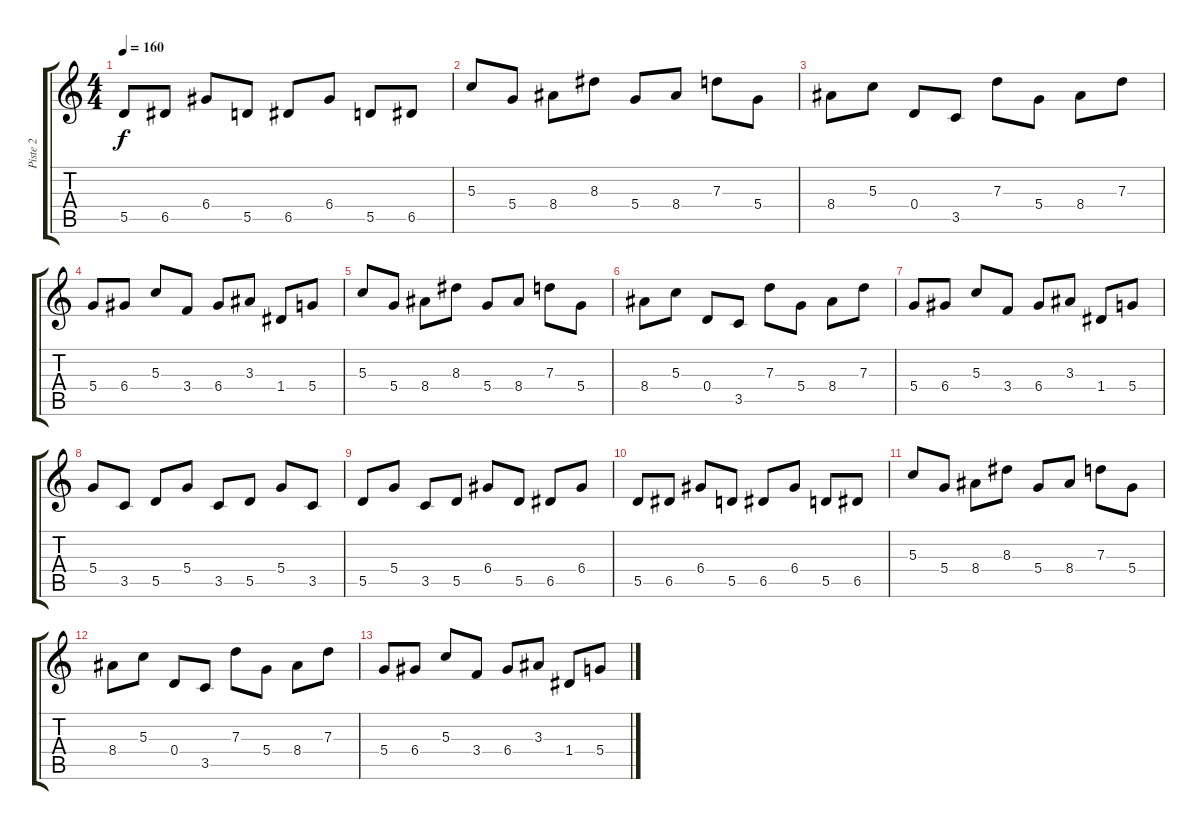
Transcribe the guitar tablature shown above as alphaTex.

\track ("Piste 2" "Piste 2") {instrument overdrivenguitar}
\staff {score tabs}
\tuning (E4 B3 G3 D3 A2 E2) {hide}
\ts (4 4)
\tempo 160
\clef g2
\ks c
5.5.8{dy f} 6.5.8 6.4.8 5.5.8 6.5.8 6.4.8 5.5.8 6.5.8 |
5.3.8 5.4.8 8.4.8 8.3.8 5.4.8 8.4.8 7.3.8 5.4.8 |
8.4.8 5.3.8 0.4.8 3.5.8 7.3.8 5.4.8 8.4.8 7.3.8 |
5.4.8 6.4.8 5.3.8 3.4.8 6.4.8 3.3.8 1.4.8 5.4.8 |
5.3.8 5.4.8 8.4.8 8.3.8 5.4.8 8.4.8 7.3.8 5.4.8 |
8.4.8 5.3.8 0.4.8 3.5.8 7.3.8 5.4.8 8.4.8 7.3.8 |
5.4.8 6.4.8 5.3.8 3.4.8 6.4.8 3.3.8 1.4.8 5.4.8 |
5.4.8 3.5.8 5.5.8 5.4.8 3.5.8 5.5.8 5.4.8 3.5.8 |
5.5.8 5.4.8 3.5.8 5.5.8 6.4.8 5.5.8 6.5.8 6.4.8 |
5.5.8 6.5.8 6.4.8 5.5.8 6.5.8 6.4.8 5.5.8 6.5.8 |
5.3.8 5.4.8 8.4.8 8.3.8 5.4.8 8.4.8 7.3.8 5.4.8 |
8.4.8 5.3.8 0.4.8 3.5.8 7.3.8 5.4.8 8.4.8 7.3.8 |
5.4.8 6.4.8 5.3.8 3.4.8 6.4.8 3.3.8 1.4.8 5.4.8
